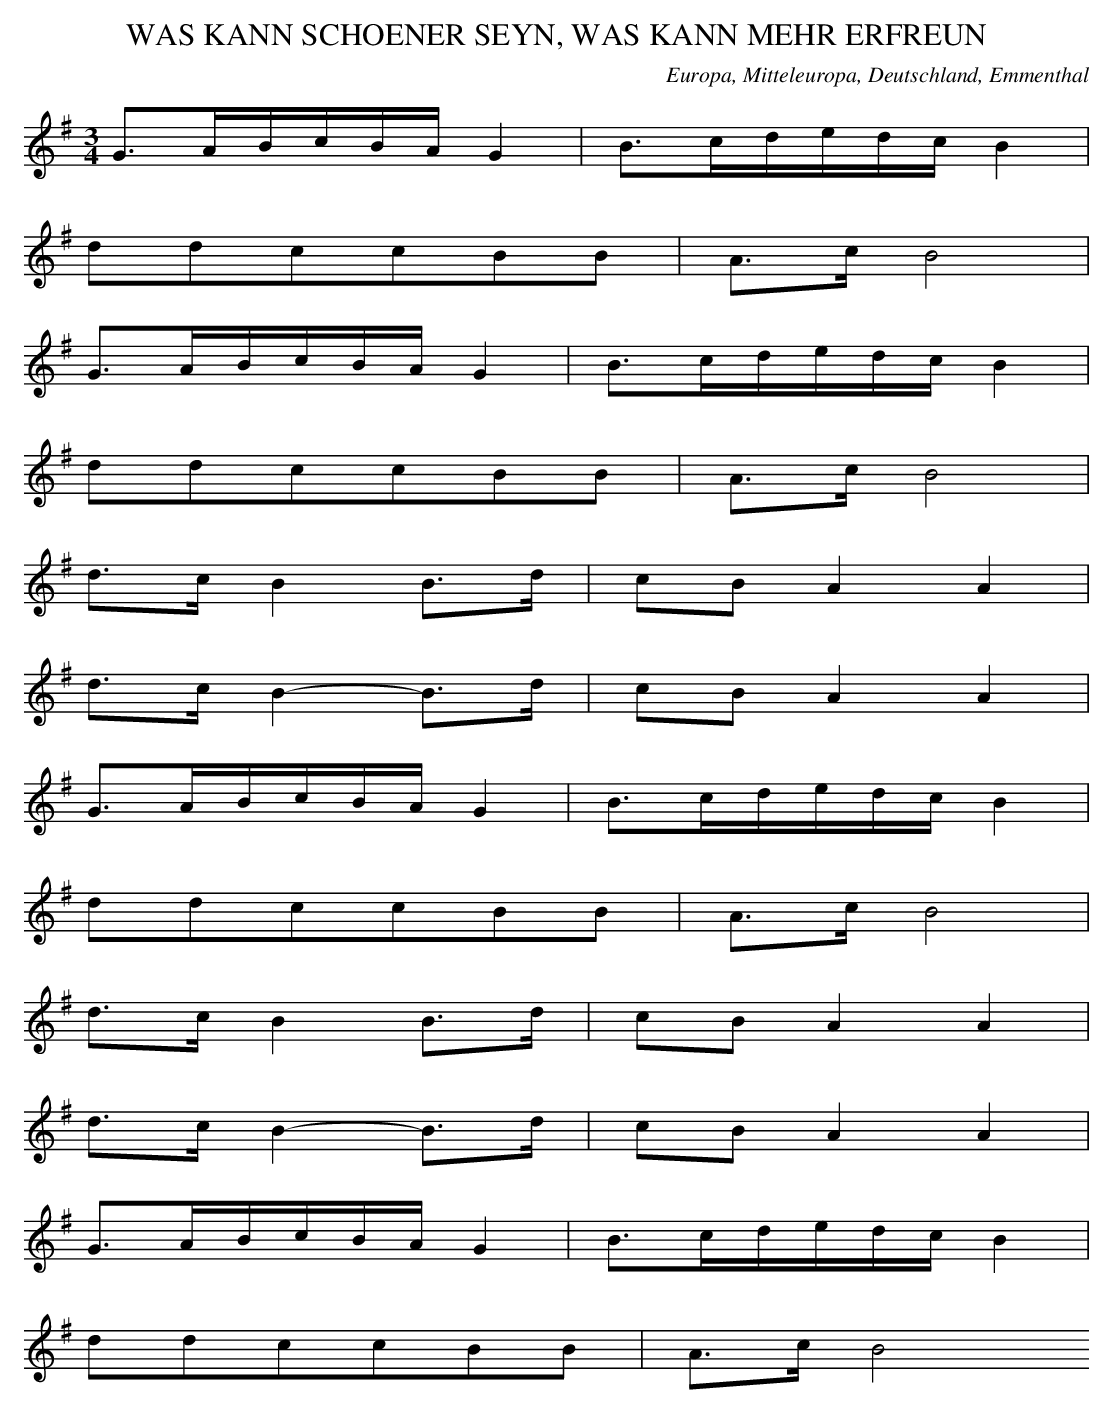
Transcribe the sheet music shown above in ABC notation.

X:1
T: WAS KANN SCHOENER SEYN, WAS KANN MEHR ERFREUN
O: Europa, Mitteleuropa, Deutschland, Emmenthal
M: 3/4
L: 1/16
K: G
G3ABcBAG4 | B3cdedcB4 |
d2d2c2c2B2B2 | A3cB8 |
G3ABcBAG4 | B3cdedcB4 |
d2d2c2c2B2B2 | A3cB8 |
d3cB4B3d | c2B2A4A4 |
d3cB4-B3d | c2B2A4A4 |
G3ABcBAG4 | B3cdedcB4 |
d2d2c2c2B2B2 | A3cB8 |
d3cB4B3d | c2B2A4A4 |
d3cB4-B3d | c2B2A4A4 |
G3ABcBAG4 | B3cdedcB4 |
d2d2c2c2B2B2 | A3cB8
